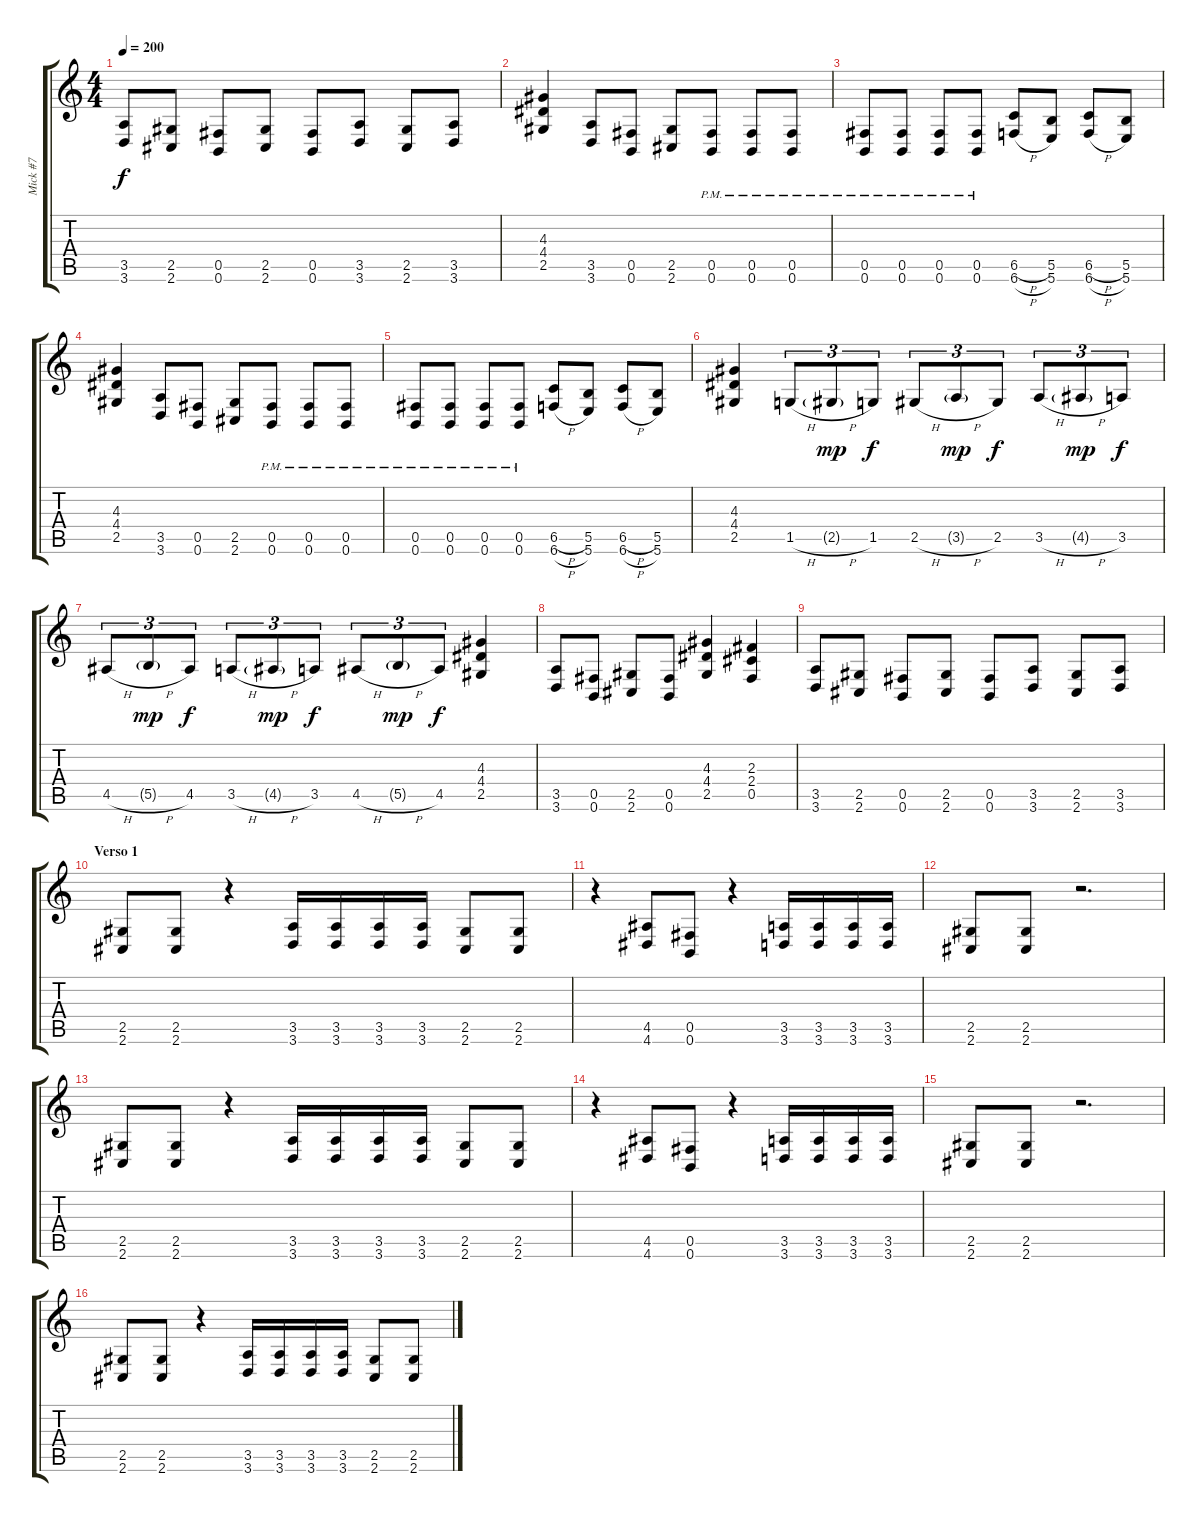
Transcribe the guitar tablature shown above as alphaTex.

\track ("Mick #7" "Mick #7") {instrument distortionguitar}
\staff {score tabs}
\tuning (Db4 Ab3 E3 B2 Gb2 B1) {hide}
\ts (4 4)
\tempo 200
\clef g2
\ks c
(3.5 3.6).8{dy f} (2.5 2.6).8 (0.5 0.6).8 (2.5 2.6).8 (0.5 0.6).8 (3.5 3.6).8 (2.5 2.6).8 (3.5 3.6).8 |
(4.3 4.4 2.5).4 (3.5 3.6).8 (0.5 0.6).8 (2.5 2.6).8 (0.5{pm} 0.6{pm}).8 (0.5{pm} 0.6{pm}).8 (0.5{pm} 0.6{pm}).8 |
(0.5{pm} 0.6{pm}).8 (0.5{pm} 0.6{pm}).8 (0.5{pm} 0.6{pm}).8 (0.5{pm} 0.6{pm}).8 (6.5{h} 6.6{h}).8 (5.5 5.6).8 (6.5{h} 6.6{h}).8 (5.5 5.6).8 |
(4.3 4.4 2.5).4 (3.5 3.6).8 (0.5 0.6).8 (2.5 2.6).8 (0.5{pm} 0.6{pm}).8 (0.5{pm} 0.6{pm}).8 (0.5{pm} 0.6{pm}).8 |
(0.5{pm} 0.6{pm}).8 (0.5{pm} 0.6{pm}).8 (0.5{pm} 0.6{pm}).8 (0.5{pm} 0.6{pm}).8 (6.5{h} 6.6{h}).8 (5.5 5.6).8 (6.5{h} 6.6{h}).8 (5.5 5.6).8 |
(4.3 4.4 2.5).4 1.5{h}.8{tu (3 2)} 2.5{h g}.8{tu (3 2) dy mp} 1.5.8{tu (3 2) dy f} 2.5{h}.8{tu (3 2)} 3.5{h g}.8{tu (3 2) dy mp} 2.5.8{tu (3 2) dy f} 3.5{h}.8{tu (3 2)} 4.5{h g}.8{tu (3 2) dy mp} 3.5.8{tu (3 2) dy f} |
4.5{h}.8{tu (3 2)} 5.5{h g}.8{tu (3 2) dy mp} 4.5.8{tu (3 2) dy f} 3.5{h}.8{tu (3 2)} 4.5{h g}.8{tu (3 2) dy mp} 3.5.8{tu (3 2) dy f} 4.5{h}.8{tu (3 2)} 5.5{h g}.8{tu (3 2) dy mp} 4.5.8{tu (3 2) dy f} (4.3 4.4 2.5).4 |
(3.5 3.6).8 (0.5 0.6).8 (2.5 2.6).8 (0.5 0.6).8 (4.3 4.4 2.5).4 (2.3 2.4 0.5).4 |
(3.5 3.6).8 (2.5 2.6).8 (0.5 0.6).8 (2.5 2.6).8 (0.5 0.6).8 (3.5 3.6).8 (2.5 2.6).8 (3.5 3.6).8 |
\section ("" "Verso 1")
(2.5 2.6).8 (2.5 2.6).8 r.4 (3.5 3.6).16 (3.5 3.6).16 (3.5 3.6).16 (3.5 3.6).16 (2.5 2.6).8 (2.5 2.6).8 |
r.4 (4.5 4.6).8 (0.5 0.6).8 r.4 (3.5 3.6).16 (3.5 3.6).16 (3.5 3.6).16 (3.5 3.6).16 |
(2.5 2.6).8 (2.5 2.6).8 r.2{d} |
(2.5 2.6).8 (2.5 2.6).8 r.4 (3.5 3.6).16 (3.5 3.6).16 (3.5 3.6).16 (3.5 3.6).16 (2.5 2.6).8 (2.5 2.6).8 |
r.4 (4.5 4.6).8 (0.5 0.6).8 r.4 (3.5 3.6).16 (3.5 3.6).16 (3.5 3.6).16 (3.5 3.6).16 |
(2.5 2.6).8 (2.5 2.6).8 r.2{d} |
(2.5 2.6).8 (2.5 2.6).8 r.4 (3.5 3.6).16 (3.5 3.6).16 (3.5 3.6).16 (3.5 3.6).16 (2.5 2.6).8 (2.5 2.6).8
